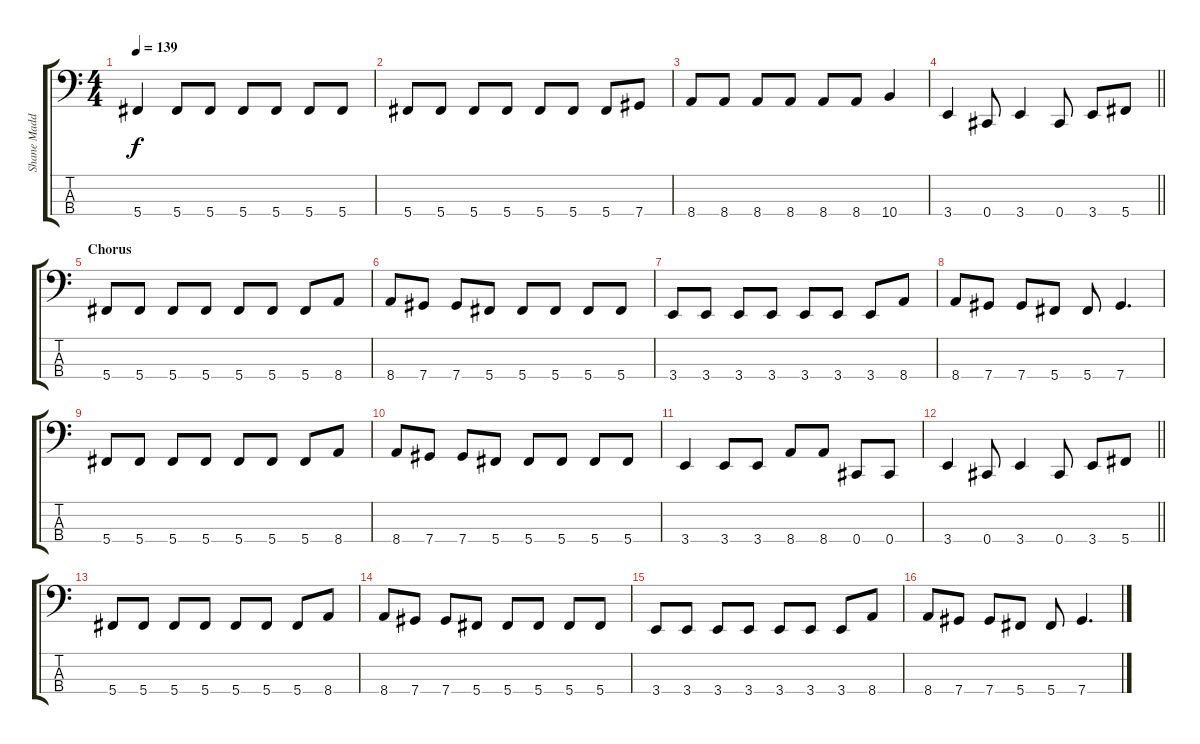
\track ("Shane Madden - Bass Guitar" "Shane Madd") {instrument electricbassfinger}
\staff {score tabs}
\tuning (E2 B1 Gb1 Db1) {hide}
\ts (4 4)
\tempo 139
\clef f4
\ks c
5.4.4{dy f} 5.4.8 5.4.8 5.4.8 5.4.8 5.4.8 5.4.8 |
5.4.8 5.4.8 5.4.8 5.4.8 5.4.8 5.4.8 5.4.8 7.4.8 |
8.4.8 8.4.8 8.4.8 8.4.8 8.4.8 8.4.8 10.4.4 |
\barLineRight lightlight
3.4.4 0.4.8 3.4.4 0.4.8 3.4.8 5.4.8 |
\section ("" "Chorus")
5.4.8 5.4.8 5.4.8 5.4.8 5.4.8 5.4.8 5.4.8 8.4.8 |
8.4.8 7.4.8 7.4.8 5.4.8 5.4.8 5.4.8 5.4.8 5.4.8 |
3.4.8 3.4.8 3.4.8 3.4.8 3.4.8 3.4.8 3.4.8 8.4.8 |
8.4.8 7.4.8 7.4.8 5.4.8 5.4.8 7.4.4{d} |
5.4.8 5.4.8 5.4.8 5.4.8 5.4.8 5.4.8 5.4.8 8.4.8 |
8.4.8 7.4.8 7.4.8 5.4.8 5.4.8 5.4.8 5.4.8 5.4.8 |
3.4.4 3.4.8 3.4.8 8.4.8 8.4.8 0.4.8 0.4.8 |
\barLineRight lightlight
3.4.4 0.4.8 3.4.4 0.4.8 3.4.8 5.4.8 |
5.4.8 5.4.8 5.4.8 5.4.8 5.4.8 5.4.8 5.4.8 8.4.8 |
8.4.8 7.4.8 7.4.8 5.4.8 5.4.8 5.4.8 5.4.8 5.4.8 |
3.4.8 3.4.8 3.4.8 3.4.8 3.4.8 3.4.8 3.4.8 8.4.8 |
8.4.8 7.4.8 7.4.8 5.4.8 5.4.8 7.4.4{d}
